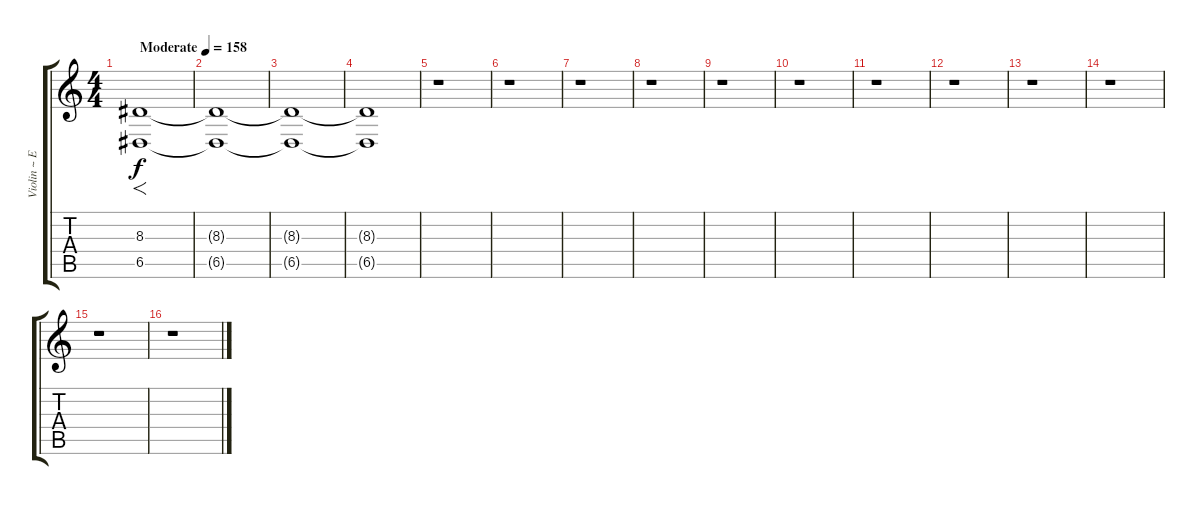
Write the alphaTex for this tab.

\track ("Violin ~ Effect" "Violin ~ E") {instrument stringensemble1}
\staff {score tabs}
\tuning (E4 B3 G3 D3 A2 D2) {hide}
\ts (4 4)
\tempo (158 "Moderate")
\clef g2
\ks c
(8.3 6.5).1{f dy f instrument stringensemble1} |
(8.3{t} 6.5{t}).1 |
(8.3{t} 6.5{t}).1 |
(8.3{t} 6.5{t}).1 |
r.1 |
r.1 |
r.1 |
r.1 |
r.1 |
r.1 |
r.1 |
r.1 |
r.1 |
r.1 |
r.1 |
r.1
